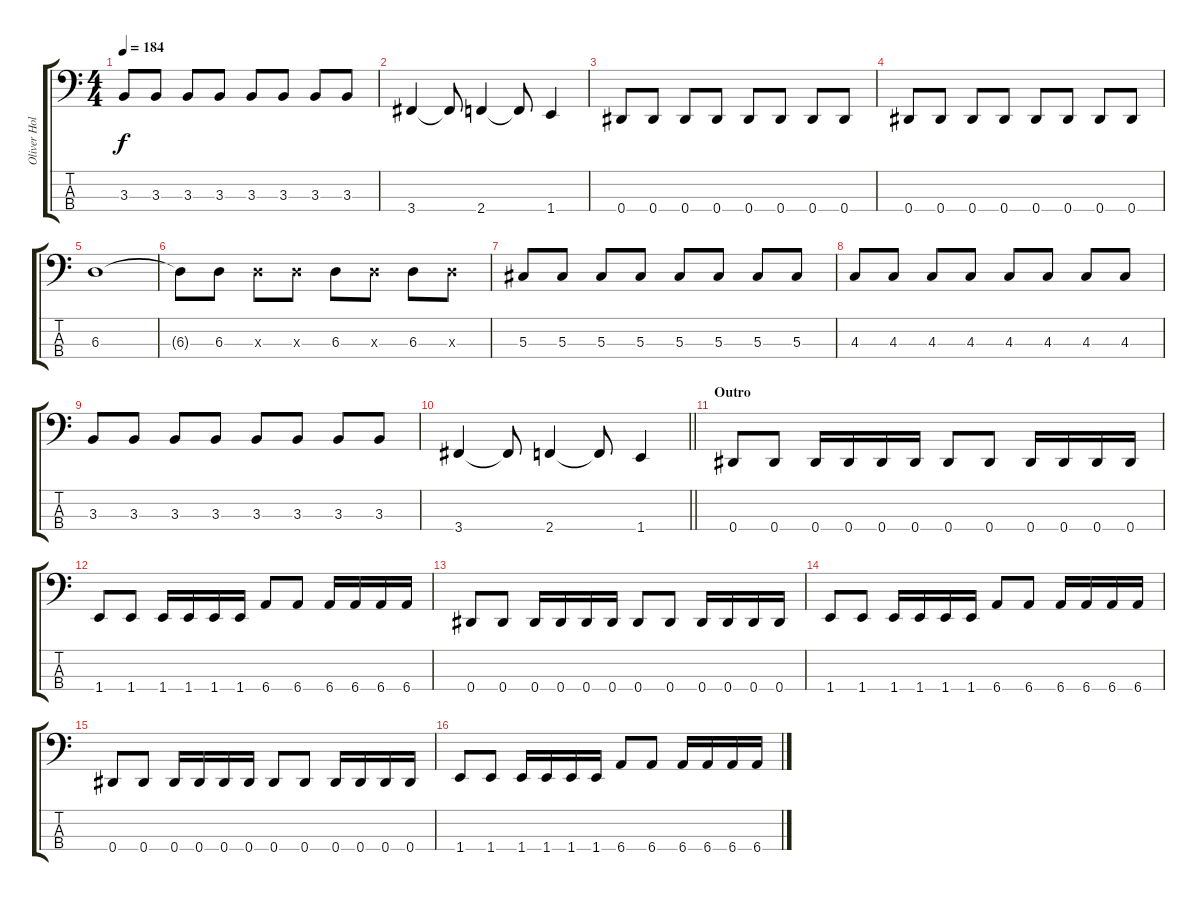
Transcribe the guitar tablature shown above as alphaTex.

\track ("Oliver Holzwarth" "Oliver Hol") {instrument electricbasspick}
\staff {score tabs}
\tuning (Gb2 Db2 Ab1 Eb1) {hide}
\ts (4 4)
\tempo 184
\clef f4
\ks c
3.3.8{dy f} 3.3.8 3.3.8 3.3.8 3.3.8 3.3.8 3.3.8 3.3.8 |
3.4.4 3.4{t}.8 2.4.4 2.4{t}.8 1.4.4 |
0.4.8 0.4.8 0.4.8 0.4.8 0.4.8 0.4.8 0.4.8 0.4.8 |
0.4.8 0.4.8 0.4.8 0.4.8 0.4.8 0.4.8 0.4.8 0.4.8 |
6.3.1 |
6.3{t}.8 6.3.8 6.3{x}.8 6.3{x}.8 6.3.8 6.3{x}.8 6.3.8 6.3{x}.8 |
5.3.8 5.3.8 5.3.8 5.3.8 5.3.8 5.3.8 5.3.8 5.3.8 |
4.3.8 4.3.8 4.3.8 4.3.8 4.3.8 4.3.8 4.3.8 4.3.8 |
3.3.8 3.3.8 3.3.8 3.3.8 3.3.8 3.3.8 3.3.8 3.3.8 |
\barLineRight lightlight
3.4.4 3.4{t}.8 2.4.4 2.4{t}.8 1.4.4 |
\section ("" "Outro")
0.4.8 0.4.8 0.4.16 0.4.16 0.4.16 0.4.16 0.4.8 0.4.8 0.4.16 0.4.16 0.4.16 0.4.16 |
1.4.8 1.4.8 1.4.16 1.4.16 1.4.16 1.4.16 6.4.8 6.4.8 6.4.16 6.4.16 6.4.16 6.4.16 |
0.4.8 0.4.8 0.4.16 0.4.16 0.4.16 0.4.16 0.4.8 0.4.8 0.4.16 0.4.16 0.4.16 0.4.16 |
1.4.8 1.4.8 1.4.16 1.4.16 1.4.16 1.4.16 6.4.8 6.4.8 6.4.16 6.4.16 6.4.16 6.4.16 |
0.4.8 0.4.8 0.4.16 0.4.16 0.4.16 0.4.16 0.4.8 0.4.8 0.4.16 0.4.16 0.4.16 0.4.16 |
1.4.8 1.4.8 1.4.16 1.4.16 1.4.16 1.4.16 6.4.8 6.4.8 6.4.16 6.4.16 6.4.16 6.4.16
